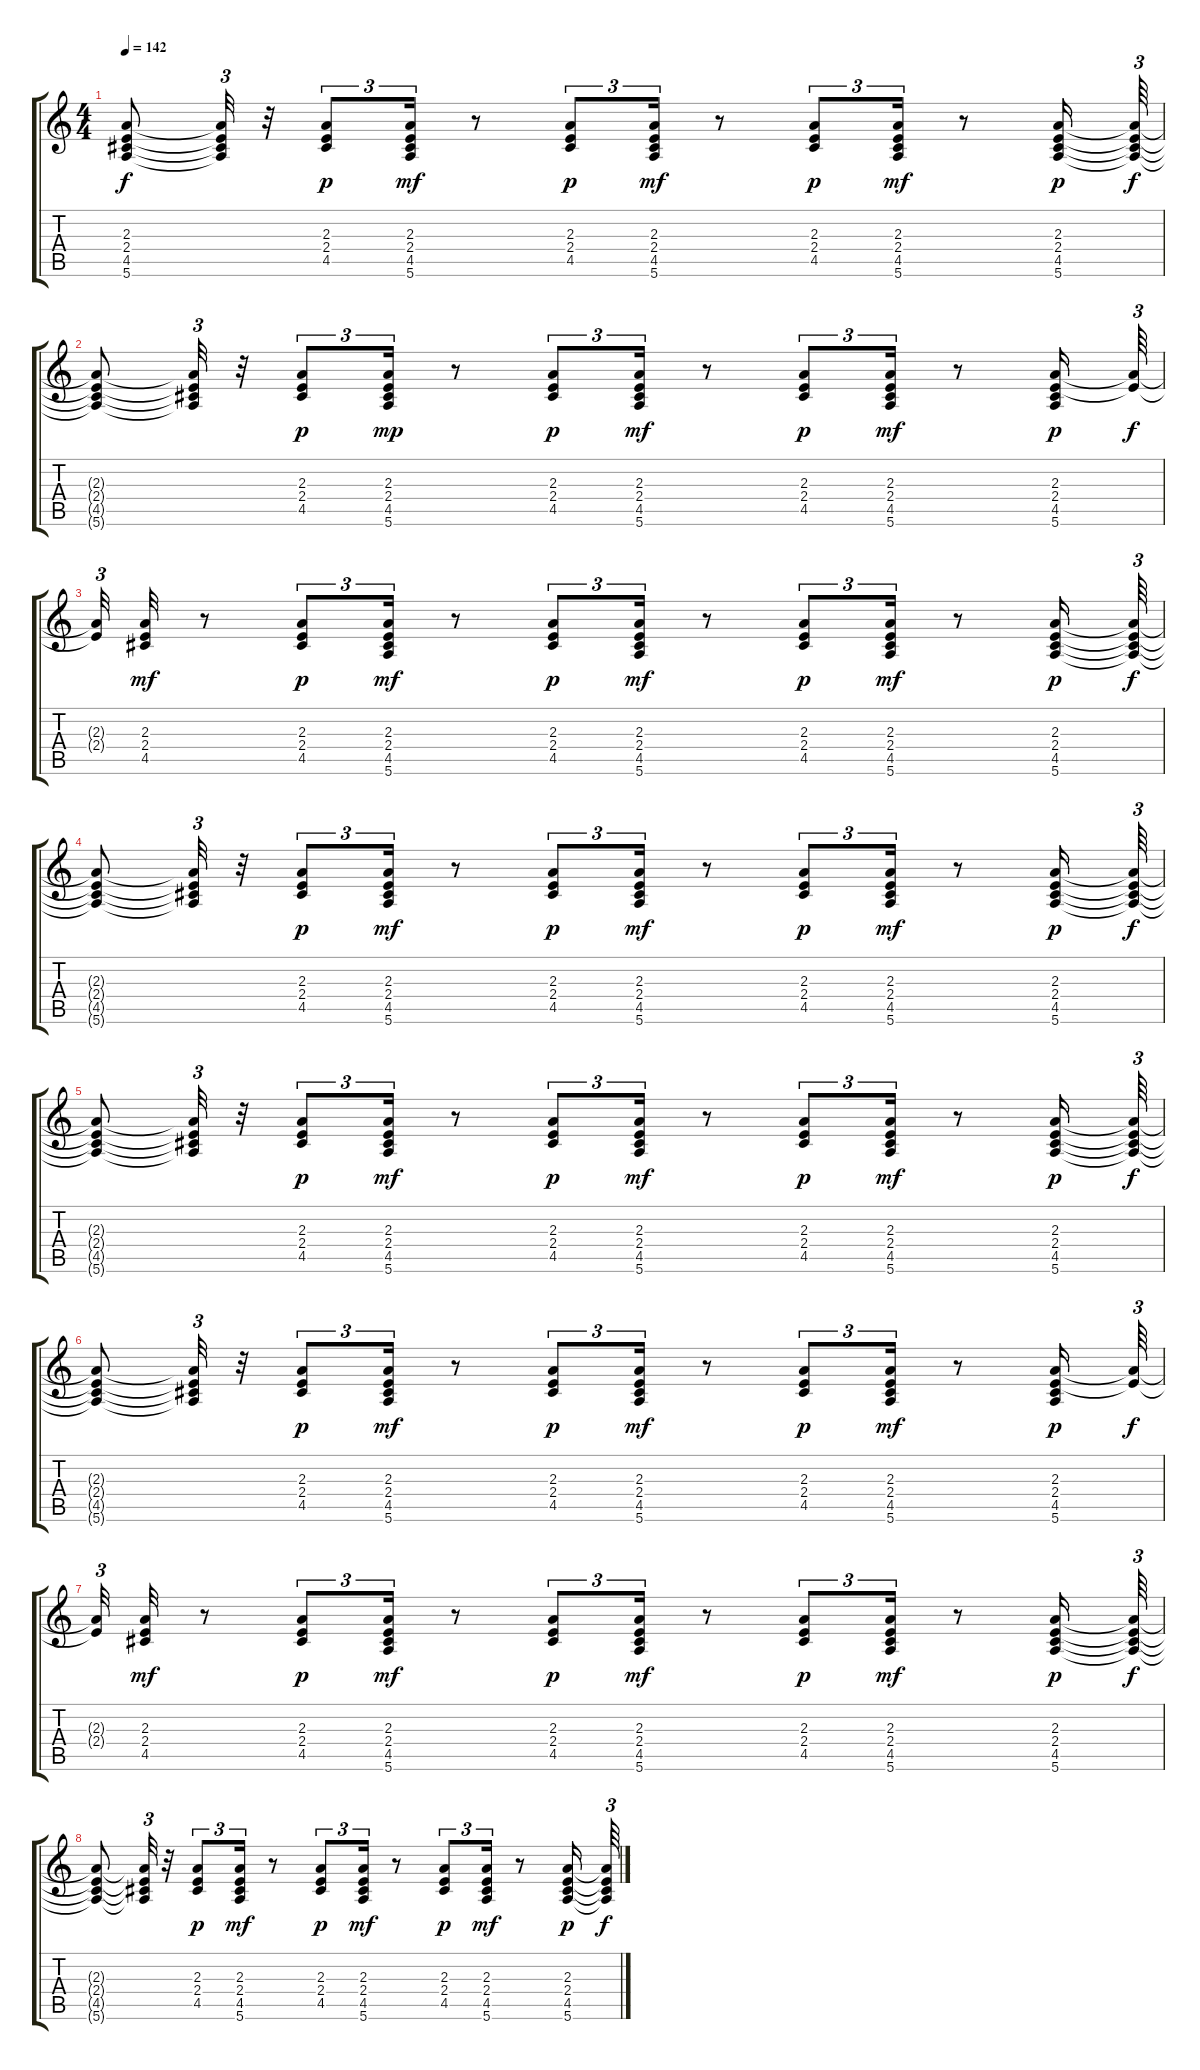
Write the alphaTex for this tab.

\track "" {instrument electricguitarmuted}
\staff {score tabs}
\tuning (E4 B3 G3 D3 A2 E2) {hide}
\ts (4 4)
\tempo 142
\clef g2
\ks c
(2.3{t} 2.4{t} 4.5{t} 5.6{t}).8{dy f} (2.3{t} 2.4{t} 4.5{t} 5.6{t}).32{tu (3 2)} r.32 (2.3 2.4 4.5).8{tu (3 2) dy p} (2.3 2.4 4.5 5.6).16{tu (3 2) dy mf} r.8 (2.3 2.4 4.5).8{tu (3 2) dy p} (2.3 2.4 4.5 5.6).16{tu (3 2) dy mf} r.8 (2.3 2.4 4.5).8{tu (3 2) dy p} (2.3 2.4 4.5 5.6).16{tu (3 2) dy mf} r.8 (2.3 2.4 4.5 5.6).16{dy p} (2.3{t} 2.4{t} 4.5{t} 5.6{t}).64{tu (3 2) dy f} |
(2.3{t} 2.4{t} 4.5{t} 5.6{t}).8 (2.3{t} 2.4{t} 4.5{t} 5.6{t}).32{tu (3 2)} r.32 (2.3 2.4 4.5).8{tu (3 2) dy p} (2.3 2.4 4.5 5.6).16{tu (3 2) dy mp} r.8 (2.3 2.4 4.5).8{tu (3 2) dy p} (2.3 2.4 4.5 5.6).16{tu (3 2) dy mf} r.8 (2.3 2.4 4.5).8{tu (3 2) dy p} (2.3 2.4 4.5 5.6).16{tu (3 2) dy mf} r.8 (2.3 2.4 4.5 5.6).16{dy p} (2.3{t} 2.4{t}).64{tu (3 2) dy f} |
(2.3{t} 2.4{t}).32{tu (3 2)} (2.3 2.4 4.5).32{dy mf} r.8 (2.3 2.4 4.5).8{tu (3 2) dy p} (2.3 2.4 4.5 5.6).16{tu (3 2) dy mf} r.8 (2.3 2.4 4.5).8{tu (3 2) dy p} (2.3 2.4 4.5 5.6).16{tu (3 2) dy mf} r.8 (2.3 2.4 4.5).8{tu (3 2) dy p} (2.3 2.4 4.5 5.6).16{tu (3 2) dy mf} r.8 (2.3 2.4 4.5 5.6).16{dy p} (2.3{t} 2.4{t} 4.5{t} 5.6{t}).64{tu (3 2) dy f} |
(2.3{t} 2.4{t} 4.5{t} 5.6{t}).8 (2.3{t} 2.4{t} 4.5{t} 5.6{t}).32{tu (3 2)} r.32 (2.3 2.4 4.5).8{tu (3 2) dy p} (2.3 2.4 4.5 5.6).16{tu (3 2) dy mf} r.8 (2.3 2.4 4.5).8{tu (3 2) dy p} (2.3 2.4 4.5 5.6).16{tu (3 2) dy mf} r.8 (2.3 2.4 4.5).8{tu (3 2) dy p} (2.3 2.4 4.5 5.6).16{tu (3 2) dy mf} r.8 (2.3 2.4 4.5 5.6).16{dy p} (2.3{t} 2.4{t} 4.5{t} 5.6{t}).64{tu (3 2) dy f} |
(2.3{t} 2.4{t} 4.5{t} 5.6{t}).8 (2.3{t} 2.4{t} 4.5{t} 5.6{t}).32{tu (3 2)} r.32 (2.3 2.4 4.5).8{tu (3 2) dy p} (2.3 2.4 4.5 5.6).16{tu (3 2) dy mf} r.8 (2.3 2.4 4.5).8{tu (3 2) dy p} (2.3 2.4 4.5 5.6).16{tu (3 2) dy mf} r.8 (2.3 2.4 4.5).8{tu (3 2) dy p} (2.3 2.4 4.5 5.6).16{tu (3 2) dy mf} r.8 (2.3 2.4 4.5 5.6).16{dy p} (2.3{t} 2.4{t} 4.5{t} 5.6{t}).64{tu (3 2) dy f} |
(2.3{t} 2.4{t} 4.5{t} 5.6{t}).8 (2.3{t} 2.4{t} 4.5{t} 5.6{t}).32{tu (3 2)} r.32 (2.3 2.4 4.5).8{tu (3 2) dy p} (2.3 2.4 4.5 5.6).16{tu (3 2) dy mf} r.8 (2.3 2.4 4.5).8{tu (3 2) dy p} (2.3 2.4 4.5 5.6).16{tu (3 2) dy mf} r.8 (2.3 2.4 4.5).8{tu (3 2) dy p} (2.3 2.4 4.5 5.6).16{tu (3 2) dy mf} r.8 (2.3 2.4 4.5 5.6).16{dy p} (2.3{t} 2.4{t}).64{tu (3 2) dy f} |
(2.3{t} 2.4{t}).32{tu (3 2)} (2.3 2.4 4.5).32{dy mf} r.8 (2.3 2.4 4.5).8{tu (3 2) dy p} (2.3 2.4 4.5 5.6).16{tu (3 2) dy mf} r.8 (2.3 2.4 4.5).8{tu (3 2) dy p} (2.3 2.4 4.5 5.6).16{tu (3 2) dy mf} r.8 (2.3 2.4 4.5).8{tu (3 2) dy p} (2.3 2.4 4.5 5.6).16{tu (3 2) dy mf} r.8 (2.3 2.4 4.5 5.6).16{dy p} (2.3{t} 2.4{t} 4.5{t} 5.6{t}).64{tu (3 2) dy f} |
(2.3{t} 2.4{t} 4.5{t} 5.6{t}).8 (2.3{t} 2.4{t} 4.5{t} 5.6{t}).32{tu (3 2)} r.32 (2.3 2.4 4.5).8{tu (3 2) dy p} (2.3 2.4 4.5 5.6).16{tu (3 2) dy mf} r.8 (2.3 2.4 4.5).8{tu (3 2) dy p} (2.3 2.4 4.5 5.6).16{tu (3 2) dy mf} r.8 (2.3 2.4 4.5).8{tu (3 2) dy p} (2.3 2.4 4.5 5.6).16{tu (3 2) dy mf} r.8 (2.3 2.4 4.5 5.6).16{dy p} (2.3{t} 2.4{t} 4.5{t} 5.6{t}).64{tu (3 2) dy f}
